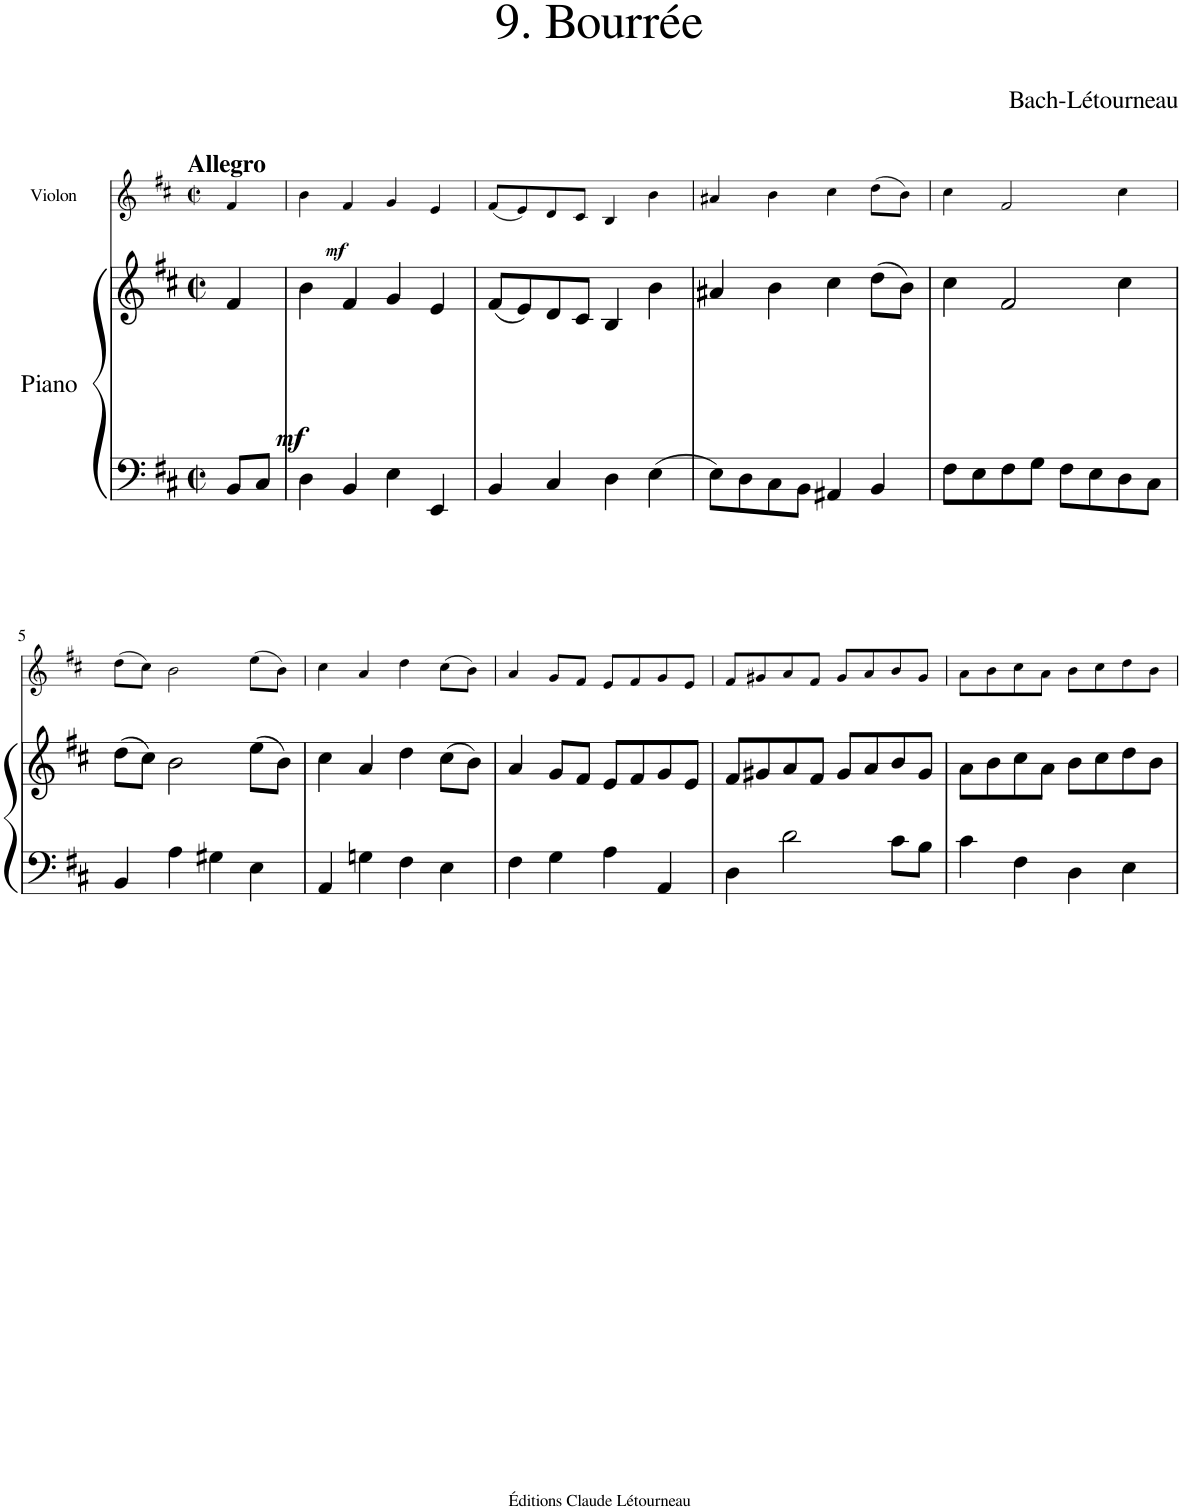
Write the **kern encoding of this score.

**kern	**kern	**dynam	**kern	**dynam
*part2	*part2	*part2	*part1	*part1
*staff3	*staff2	*staff2/3	*staff1	*staff1
*I"Piano	*	*	*I"Violon	*
*I'Pno	*	*	*I'Vln	*
*	*	*	*stria5	*
*clefF4	*clefG2	*	*clefG2	*
*k[f#c#]	*k[f#c#]	*	*k[f#c#]	*
*M4/4	*M4/4	*	*M4/4	*
*met(c|)	*met(c|)	*	*met(c|)	*
=	=	=	=	=
!	!	!	!LO:TX:a:B:t=Allegro	!
!	!	!LO:DY:b	!	!LO:DY:b
8BB/L	4f#/	mf	4f#/	mf
8C#/J	.	.	.	.
=1	=1	=1	=1	=1
4D\	4b\	.	4b\	.
4BB/	4f#/	.	4f#/	.
4E\	4g/	.	4g/	.
4EE/	4e/	.	4e/	.
=2	=2	=2	=2	=2
4BB/	(8f#/L	.	(8f#/L	.
.	8e/)	.	8e/)	.
4C#/	8d/	.	8d/	.
.	8c#/J	.	8c#/J	.
4D\	4B/	.	4B/	.
4E\	4b\	.	4b\	.
=3	=3	=3	=3	=3
8E\L	4a#X/	.	4a#X/	.
8D\	.	.	.	.
8C#\	4b\	.	4b\	.
8BB\J	.	.	.	.
4AA#X/	4cc#\	.	4cc#\	.
4BB/	(8dd\L	.	(8dd\L	.
.	8b\J)	.	8b\J)	.
=4	=4	=4	=4	=4
8F#\L	4cc#\	.	4cc#\	.
8E\	.	.	.	.
8F#\	2f#/	.	2f#/	.
8G\J	.	.	.	.
8F#\L	.	.	.	.
8E\	.	.	.	.
8D\	4cc#\	.	4cc#\	.
8C#\J	.	.	.	.
!!LO:LB:g=z
=5	=5	=5	=5	=5
4BB/	(8dd\L	.	(8dd\L	.
.	8cc#\J)	.	8cc#\J)	.
4A\	2b\	.	2b\	.
4G#X\	.	.	.	.
4E\	(8ee\L	.	(8ee\L	.
.	8b\J)	.	8b\J)	.
=6	=6	=6	=6	=6
4AA/	4cc#\	.	4cc#\	.
4Gn\	4a/	.	4a/	.
4F#\	4dd\	.	4dd\	.
4E\	(8cc#\L	.	(8cc#\L	.
.	8b\J)	.	8b\J)	.
=7	=7	=7	=7	=7
4F#\	4a/	.	4a/	.
4G\	8g/L	.	8g/L	.
.	8f#/J	.	8f#/J	.
4A\	8e/L	.	8e/L	.
.	8f#/	.	8f#/	.
4AA/	8g/	.	8g/	.
.	8e/J	.	8e/J	.
=8	=8	=8	=8	=8
4D\	8f#/L	.	8f#/L	.
.	8g#X/	.	8g#X/	.
2d\	8a/	.	8a/	.
.	8f#/J	.	8f#/J	.
.	8g#/L	.	8g#/L	.
.	8a/	.	8a/	.
8c#\L	8b/	.	8b/	.
8B\J	8g#/J	.	8g#/J	.
=9	=9	=9	=9	=9
4c#\	8a\L	.	8a\L	.
.	8b\	.	8b\	.
4F#\	8cc#\	.	8cc#\	.
.	8a\J	.	8a\J	.
4D\	8b\L	.	8b\L	.
.	8cc#\	.	8cc#\	.
4E\	8dd\	.	8dd\	.
.	8b\J	.	8b\J	.
=	=	=	=	=
*-	*-	*-	*-	*-
